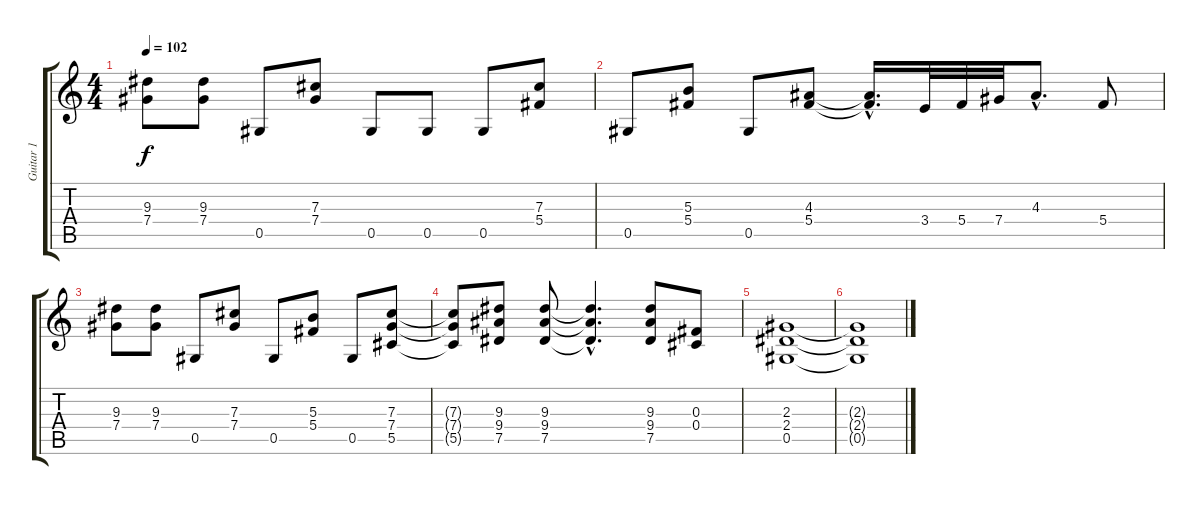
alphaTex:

\track ("Guitar 1" "Guitar 1") {instrument overdrivenguitar}
\staff {score tabs}
\tuning (Eb4 Bb3 Gb3 Db3 Ab2 Eb2) {hide}
\ts (4 4)
\tempo 102
\clef g2
\ks aminor
(9.3 7.4).8{dy f} (9.3 7.4).8 0.5.8 (7.3 7.4).8 0.5.8 0.5.8 0.5.8 (7.3 5.4).8 |
0.5.8 (5.3 5.4).8 0.5.8 (4.3 5.4).8 (4.3{hac t} 5.4{hac t}).16{d} 3.4.32 5.4.32 7.4.32 4.3{hac}.8{d} 5.4.8 |
(9.3 7.4).8 (9.3 7.4).8 0.5.8 (7.3 7.4).8 0.5.8 (5.3 5.4).8 0.5.8 (7.3 7.4 5.5).8 |
(7.3{t} 7.4{t} 5.5{t}).8 (9.3 9.4 7.5).8 (9.3 9.4 7.5).8 (9.3{hac t} 9.4{hac t} 7.5{hac t}).4{d} (9.3 9.4 7.5).8 (0.3 0.4).8 |
(2.3 2.4 0.5).1 |
(2.3{t} 2.4{t} 0.5{t}).1
